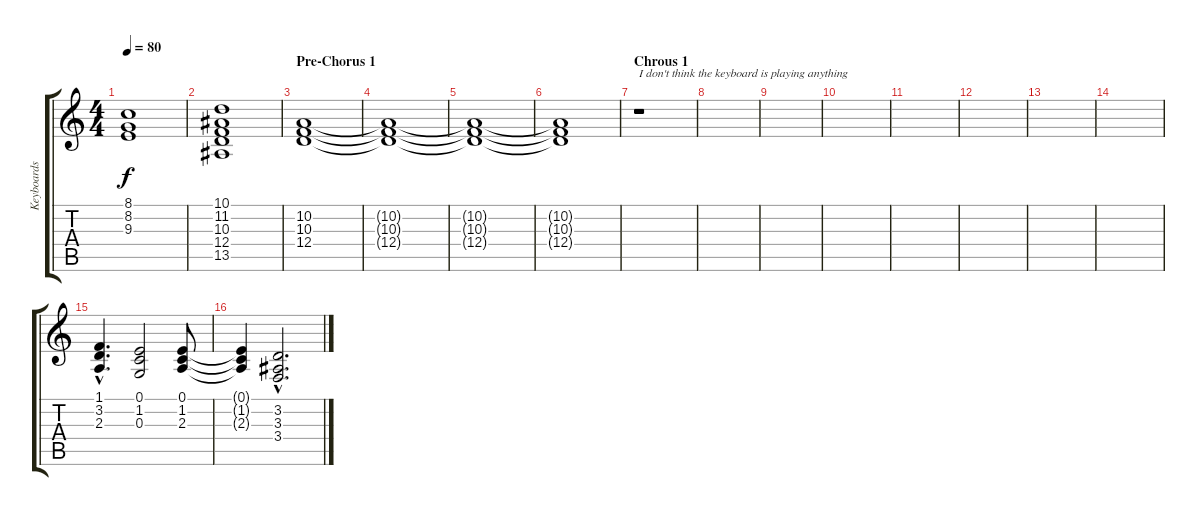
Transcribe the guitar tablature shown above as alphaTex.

\track ("Keyboards" "Keyboards") {instrument reedorgan}
\staff {score tabs}
\tuning (E4 B3 G3 D3 A2 E2) {hide}
\ts (4 4)
\tempo 80
\clef g2
\ks c
(8.1 8.2 9.3).1{dy f} |
(10.1 11.2 10.3 12.4 13.5).1 |
\section ("" "Pre-Chorus 1")
(10.2 10.3 12.4).1 |
(10.2{t} 10.3{t} 12.4{t}).1 |
(10.2{t} 10.3{t} 12.4{t}).1 |
(10.2{t} 10.3{t} 12.4{t}).1 |
\section ("" "Chrous 1")
r.1{txt "I don't think the keyboard is playing anything "} |
|
|
|
|
|
|
|
(1.1{hac} 3.2{hac} 2.3{hac}).4{d} (0.1 1.2 0.3).2 (0.1 1.2 2.3).8 |
(0.1{t} 1.2{t} 2.3{t}).4 (3.2{hac} 3.3{hac} 3.4{hac}).2{d}
